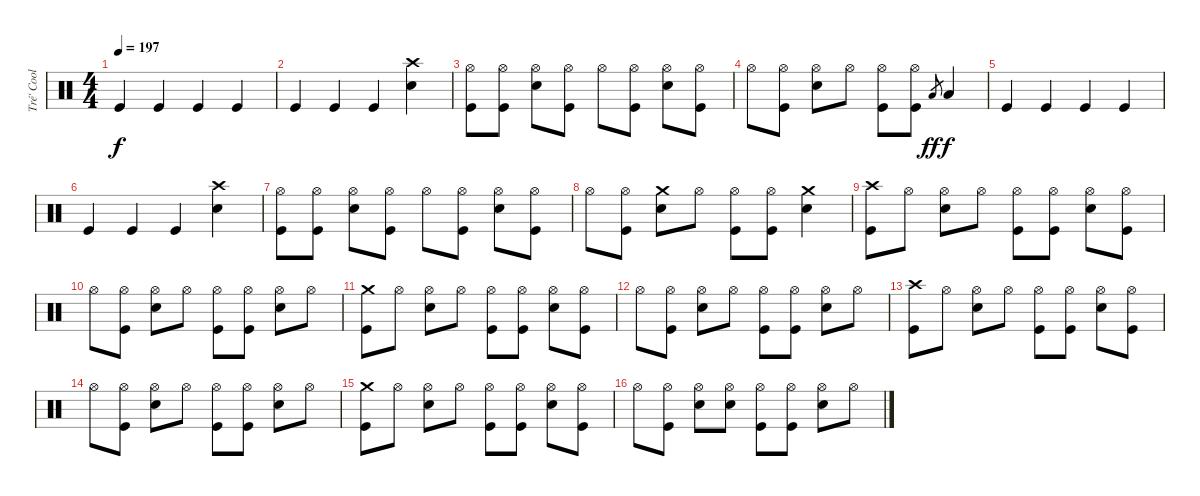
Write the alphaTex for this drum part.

\track ("Tré' Cool (Drums)" "Tré' Cool ") {instrument percussion}
\staff {score}
\articulation defaults
\ts (4 4)
\tempo 197
\clef neutral
\ks c "Kick (hit)".4{dy f} "Kick (hit)".4 "Kick (hit)".4 "Kick (hit)".4
|
"Kick (hit)".4 "Kick (hit)".4 "Kick (hit)".4 ("Crash high (hit)" "Electric Snare (hit)").4 |
("Hi-Hat (open)" "Kick (hit)").8 ("Hi-Hat (open)" "Kick (hit)").8 ("Hi-Hat (open)" "Electric Snare (hit)").8 ("Hi-Hat (open)" "Kick (hit)").8 "Hi-Hat (open)".8 ("Hi-Hat (open)" "Kick (hit)").8 ("Hi-Hat (open)" "Electric Snare (hit)").8 ("Hi-Hat (open)" "Kick (hit)").8 |
"Hi-Hat (open)".8 ("Hi-Hat (open)" "Kick (hit)").8 ("Hi-Hat (open)" "Electric Snare (hit)").8 "Hi-Hat (open)".8 ("Hi-Hat (open)" "Kick (hit)").8 ("Hi-Hat (open)" "Kick (hit)").8 "Low Floor Tom (hit)".8{gr dy ff} "Low Floor Tom (hit)".4{dy f} |
"Kick (hit)".4 "Kick (hit)".4 "Kick (hit)".4 "Kick (hit)".4 |
"Kick (hit)".4 "Kick (hit)".4 "Kick (hit)".4 ("Crash high (hit)" "Electric Snare (hit)").4 |
("Hi-Hat (open)" "Kick (hit)").8 ("Hi-Hat (open)" "Kick (hit)").8 ("Hi-Hat (open)" "Electric Snare (hit)").8 ("Hi-Hat (open)" "Kick (hit)").8 "Hi-Hat (open)".8 ("Hi-Hat (open)" "Kick (hit)").8 ("Hi-Hat (open)" "Electric Snare (hit)").8 ("Hi-Hat (open)" "Kick (hit)").8 |
"Hi-Hat (open)".8 ("Hi-Hat (open)" "Kick (hit)").8 ("Crash medium (hit)" "Electric Snare (hit)").8 "Hi-Hat (open)".8 ("Hi-Hat (open)" "Kick (hit)").8 ("Hi-Hat (open)" "Kick (hit)").8 ("Crash medium (hit)" "Electric Snare (hit)").4 |
("Crash high (hit)" "Kick (hit)").8 "Hi-Hat (open)".8 ("Hi-Hat (open)" "Electric Snare (hit)").8 "Hi-Hat (open)".8 ("Hi-Hat (open)" "Kick (hit)").8 ("Hi-Hat (open)" "Kick (hit)").8 ("Hi-Hat (open)" "Electric Snare (hit)").8 ("Hi-Hat (open)" "Kick (hit)").8 |
"Hi-Hat (open)".8 ("Hi-Hat (open)" "Kick (hit)").8 ("Hi-Hat (open)" "Electric Snare (hit)").8 "Hi-Hat (open)".8 ("Hi-Hat (open)" "Kick (hit)").8 ("Hi-Hat (open)" "Kick (hit)").8 ("Hi-Hat (open)" "Electric Snare (hit)").8 "Hi-Hat (open)".8 |
("Crash medium (hit)" "Kick (hit)").8 "Hi-Hat (open)".8 ("Hi-Hat (open)" "Electric Snare (hit)").8 "Hi-Hat (open)".8 ("Hi-Hat (open)" "Kick (hit)").8 ("Hi-Hat (open)" "Kick (hit)").8 ("Hi-Hat (open)" "Electric Snare (hit)").8 ("Hi-Hat (open)" "Kick (hit)").8 |
"Hi-Hat (open)".8 ("Hi-Hat (open)" "Kick (hit)").8 ("Hi-Hat (open)" "Electric Snare (hit)").8 "Hi-Hat (open)".8 ("Hi-Hat (open)" "Kick (hit)").8 ("Hi-Hat (open)" "Kick (hit)").8 ("Hi-Hat (open)" "Electric Snare (hit)").8 "Hi-Hat (open)".8 |
("Crash high (hit)" "Kick (hit)").8 "Hi-Hat (open)".8 ("Hi-Hat (open)" "Electric Snare (hit)").8 "Hi-Hat (open)".8 ("Hi-Hat (open)" "Kick (hit)").8 ("Hi-Hat (open)" "Kick (hit)").8 ("Hi-Hat (open)" "Electric Snare (hit)").8 ("Hi-Hat (open)" "Kick (hit)").8 |
"Hi-Hat (open)".8 ("Hi-Hat (open)" "Kick (hit)").8 ("Hi-Hat (open)" "Electric Snare (hit)").8 "Hi-Hat (open)".8 ("Hi-Hat (open)" "Kick (hit)").8 ("Hi-Hat (open)" "Kick (hit)").8 ("Hi-Hat (open)" "Electric Snare (hit)").8 "Hi-Hat (open)".8 |
("Crash medium (hit)" "Kick (hit)").8 "Hi-Hat (open)".8 ("Hi-Hat (open)" "Electric Snare (hit)").8 "Hi-Hat (open)".8 ("Hi-Hat (open)" "Kick (hit)").8 ("Hi-Hat (open)" "Kick (hit)").8 ("Hi-Hat (open)" "Electric Snare (hit)").8 ("Hi-Hat (open)" "Kick (hit)").8 |
"Hi-Hat (open)".8 ("Hi-Hat (open)" "Kick (hit)").8 ("Hi-Hat (open)" "Electric Snare (hit)").8 ("Hi-Hat (open)" "Electric Snare (hit)").8 ("Hi-Hat (open)" "Kick (hit)").8 ("Hi-Hat (open)" "Kick (hit)").8 ("Hi-Hat (open)" "Electric Snare (hit)").8 "Hi-Hat (open)".8
